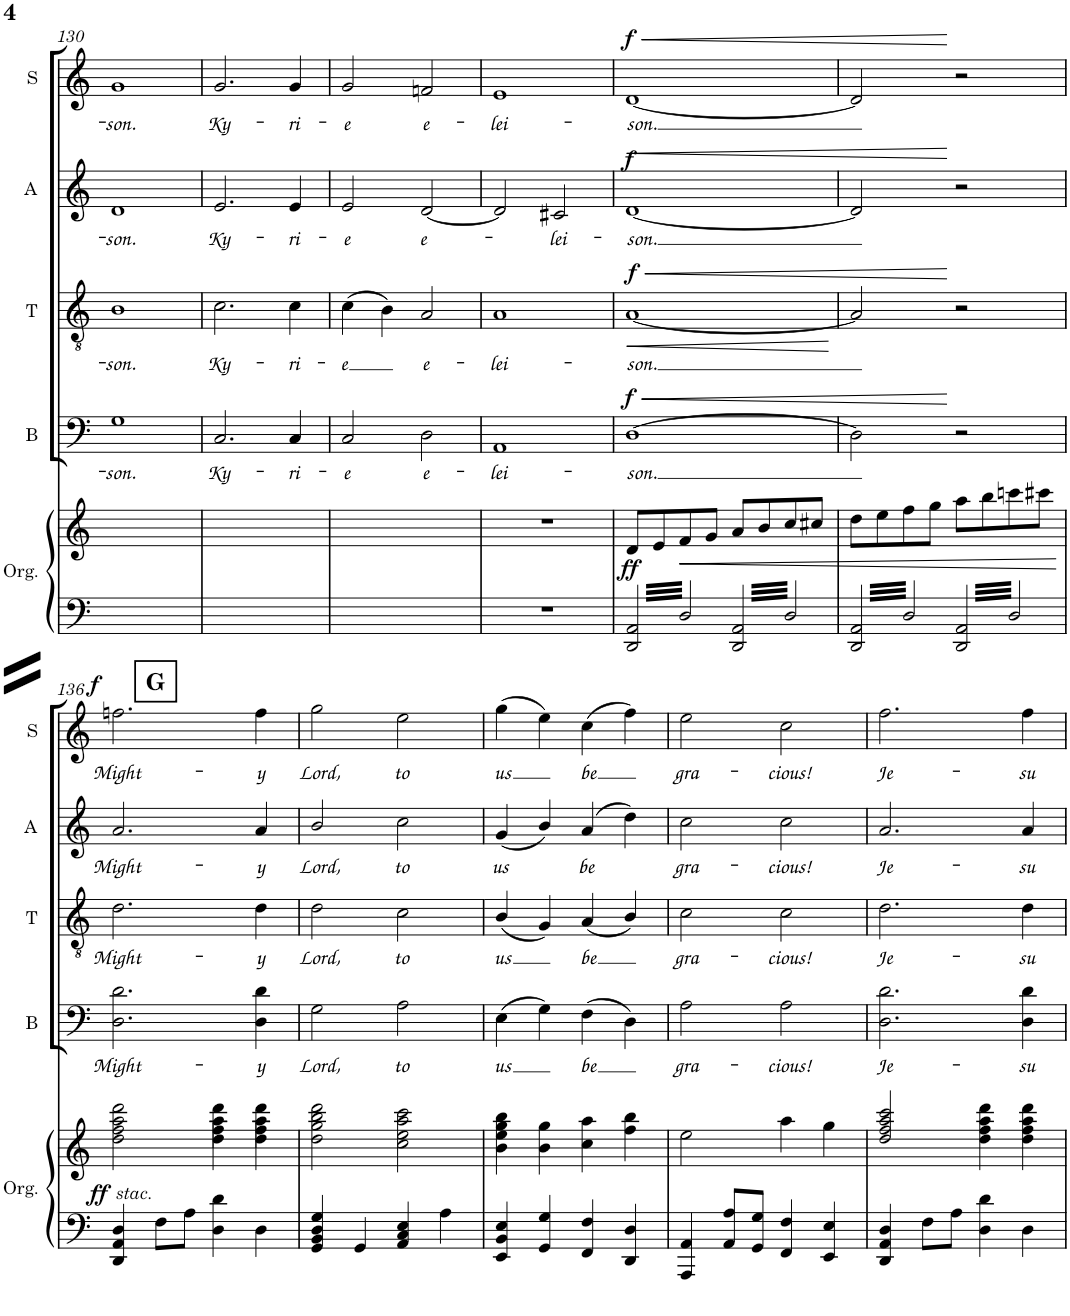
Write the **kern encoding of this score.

**kern	**kern	**dynam	**kern	**text	**dynam	**kern	**text	**dynam	**kern	**text	**dynam	**kern	**text	**dynam
*part5	*part5	*part5	*part4	*part4	*part4	*part3	*part3	*part3	*part2	*part2	*part2	*part1	*part1	*part1
*staff6	*staff5	*staff5/6	*staff4	*staff4	*staff4	*staff3	*staff3	*staff3	*staff2	*staff2	*staff2	*staff1	*staff1	*staff1
*I"Orgue	*	*	*I"Basse	*	*	*I"Ténor	*	*	*I"Alto	*	*	*I"Soprano	*	*
*I'Org.	*	*	*I'B	*	*	*I'T	*	*	*I'A	*	*	*I'S	*	*
!!LO:PB:g=z
*clefF4	*clefG2	*	*clefF4	*	*	*clefGv2	*	*	*clefG2	*	*	*clefG2	*	*
*	*	*	*ITrd7c12	*	*	*	*	*	*ITrd1c2	*	*	*	*	*
*k[]	*k[]	*	*k[]	*	*	*k[]	*	*	*k[]	*	*	*k[]	*	*
*M2/2	*M2/2	*	*M2/2	*	*	*M2/2	*	*	*M2/2	*	*	*M2/2	*	*
*met(c|)	*met(c|)	*	*met(c|)	*	*	*met(c|)	*	*	*met(c|)	*	*	*met(c|)	*	*
=130	=130	=130	=130	=130	=130	=130	=130	=130	=130	=130	=130	=130	=130	=130
!	!	!	!	!LO:LY:b	!	!	!LO:LY:b	!	!	!LO:LY:b	!	!	!LO:LY:b	!
1ryy	1ryy	.	1G	-son.	.	1B	-son.	.	1d	-son.	.	1g	-son.	.
=131	=131	=131	=131	=131	=131	=131	=131	=131	=131	=131	=131	=131	=131	=131
!	!	!	!	!LO:LY:b	!	!	!LO:LY:b	!	!	!LO:LY:b	!	!	!LO:LY:b	!
1ryy	1ryy	.	2.C/	Ky-	.	2.c\	Ky-	.	2.e/	Ky-	.	2.g/	Ky-	.
!	!	!	!	!LO:LY:b	!	!	!LO:LY:b	!	!	!LO:LY:b	!	!	!LO:LY:b	!
.	.	.	4C/	-ri-	.	4c\	-ri-	.	4e/	-ri-	.	4g/	-ri-	.
=132	=132	=132	=132	=132	=132	=132	=132	=132	=132	=132	=132	=132	=132	=132
!	!	!	!	!LO:LY:b	!	!	!LO:LY:b	!	!	!LO:LY:b	!	!	!LO:LY:b	!
1ryy	1ryy	.	2C/	-e	.	(4c\	-e	.	2e/	-e	.	2g/	-e	.
.	.	.	.	.	.	4B\)	.	.	.	.	.	.	.	.
!	!	!	!	!LO:LY:b	!	!	!LO:LY:b	!	!	!LO:LY:b	!	!	!LO:LY:b	!
.	.	.	2D\	e-	.	2A/	e-	.	[2d/	e-	.	2fn/	e-	.
=133	=133	=133	=133	=133	=133	=133	=133	=133	=133	=133	=133	=133	=133	=133
!	!	!	!	!LO:LY:b	!	!	!LO:LY:b	!	!	!	!	!	!LO:LY:b	!
1r	1r	.	1AA	-lei-	.	1A	-lei-	.	2d/]	.	.	1e	-lei-	.
!	!	!	!	!	!	!	!	!	!	!LO:LY:b	!	!	!	!
.	.	.	.	.	.	.	.	.	2c#X/	-lei-	.	.	.	.
=134	=134	=134	=134	=134	=134	=134	=134	=134	=134	=134	=134	=134	=134	=134
!	!	!LO:DY:b	!	!LO:LY:b	!LO:HP:b	!	!LO:LY:b	!LO:HP:b	!	!LO:LY:b	!LO:HP:b	!	!LO:LY:b	!LO:HP:b
!	!	!	!	!	!LO:DY:n=1:a	!	!	!LO:DY:n=1:a	!	!	!LO:DY:n=1:b	!	!	!LO:DY:n=1:a
6.DD/ 6.AA/	8d/L	ff	[1D	-son.	< f	[1A	-son.	< f	[1d	-son.	< f	[1d	-son.	< f
.	8e/	.	.	.	.	.	.	.	.	.	.	.	.	.
6.D/	8f/	.	.	.	.	.	.	.	.	.	.	.	.	.
.	8g/J	.	.	.	.	.	.	.	.	.	.	.	.	.
6.DD/ 6.AA/	8a/L	.	.	.	.	.	.	.	.	.	.	.	.	.
.	8b/	.	.	.	.	.	.	.	.	.	.	.	.	.
6.D/	8cc/	.	.	.	.	.	.	.	.	.	.	.	.	.
.	8cc#X/J	.	.	.	.	.	.	.	.	.	.	.	.	.
.	.	.	.	.	.	.	.	[	.	.	.	.	.	.
=135	=135	=135	=135	=135	=135	=135	=135	=135	=135	=135	=135	=135	=135	=135
!	!	!	!	!	!	!	!	!LO:HP:b	!	!	!	!	!	!
6.DD/ 6.AA/	8dd\L	.	2D\]	.	.	2A/]	.	<	2d/]	.	.	2d/]	.	.
.	8ee\	.	.	.	.	.	.	.	.	.	.	.	.	.
6.D/	8ff\	.	.	.	.	.	.	.	.	.	.	.	.	.
.	8gg\J	.	.	.	.	.	.	.	.	.	.	.	.	.
6.DD/ 6.AA/	8aa\L	.	2r	.	[	2r	.	[	2r	.	[	2r	.	[
.	8bb\	.	.	.	.	.	.	.	.	.	.	.	.	.
6.D/	8cccn\	.	.	.	.	.	.	.	.	.	.	.	.	.
.	8ccc#X\J	.	.	.	.	.	.	.	.	.	.	.	.	.
!!LO:LB:g=z
=136	=136	=136	=136	=136	=136	=136	=136	=136	=136	=136	=136	=136	=136	=136
*	*^	*	*	*	*	*	*	*	*	*	*	*	*	*
!	!	!	!	!	!	!	!	!	!	!	!	!	!LO:TX:a:B:t=G	!	!
!	!	!	!LO:DY:b	!	!LO:LY:b	!	!	!LO:LY:b	!	!	!LO:LY:b	!	!	!LO:LY:b	!
!	!	!	!LO:DY:n=1:b	!	!	!	!	!	!	!	!	!	!	!	!LO:DY:a
4DD/ 4AA/ 4D/	2dd\ 2ff\ 2aa\ 2ddd\	2ryy	ff other-dynamics	2.D\ 2.d\	Might-	.	2.d\	Might-	.	2.a/	Might-	.	2.ffn\	Might-	f
8F\L	.	.	.	.	.	.	.	.	.	.	.	.	.	.	.
8A\J	.	.	.	.	.	.	.	.	.	.	.	.	.	.	.
4D\ 4d\	4ddd\	4dd\ 4ff\ 4aa\	.	.	.	.	.	.	.	.	.	.	.	.	.
!	!	!	!	!	!LO:LY:b	!	!	!LO:LY:b	!	!	!LO:LY:b	!	!	!LO:LY:b	!
4D\	4ddd\	4dd\ 4ff\ 4aa\	.	4D\ 4d\	-y	.	4d\	-y	.	4a/	-y	.	4ff\	-y	.
=137	=137	=137	=137	=137	=137	=137	=137	=137	=137	=137	=137	=137	=137	=137	=137
!	!	!	!	!	!LO:LY:b	!	!	!LO:LY:b	!	!	!LO:LY:b	!	!	!LO:LY:b	!
*	*v	*v	*	*	*	*	*	*	*	*	*	*	*	*	*
4GG/ 4BB/ 4D/ 4G/	2dd\ 2gg\ 2bb\ 2ddd\	.	2G\	Lord,	.	2d\	Lord,	.	2b/	Lord,	.	2gg\	Lord,	.
4GG/	.	.	.	.	.	.	.	.	.	.	.	.	.	.
!	!	!	!	!LO:LY:b	!	!	!LO:LY:b	!	!	!LO:LY:b	!	!	!LO:LY:b	!
4AA/ 4C/ 4E/	2cc\ 2ee\ 2aa\ 2ccc\	.	2A\	to	.	2c\	to	.	2cc\	to	.	2ee\	to	.
4A\	.	.	.	.	.	.	.	.	.	.	.	.	.	.
=138	=138	=138	=138	=138	=138	=138	=138	=138	=138	=138	=138	=138	=138	=138
!	!	!	!	!LO:LY:b	!	!	!LO:LY:b	!	!	!LO:LY:b	!	!	!LO:LY:b	!
4EE/ 4BB/ 4E/	4b\ 4ee\ 4gg\ 4bb\	.	(4E\	us	.	(4B/	us	.	(4g/	us	.	(4gg\	us	.
4GG/ 4G/	4b\ 4gg\	.	4G\)	.	.	4G/)	.	.	4b/)	.	.	4ee\)	.	.
!	!	!	!	!LO:LY:b	!	!	!LO:LY:b	!	!	!LO:LY:b	!	!	!LO:LY:b	!
4FF/ 4F/	4cc\ 4aa\	.	(4F\	be	.	(4A/	be	.	(4a/	be	.	(4cc\	be	.
4DD/ 4D/	4ff\ 4bb\	.	4D\)	.	.	4B/)	.	.	4dd\)	.	.	4ff\)	.	.
=139	=139	=139	=139	=139	=139	=139	=139	=139	=139	=139	=139	=139	=139	=139
!	!	!	!	!LO:LY:b	!	!	!LO:LY:b	!	!	!LO:LY:b	!	!	!LO:LY:b	!
4AAA/ 4AA/	2ee\	.	2A\	gra-	.	2c\	gra-	.	2cc\	gra-	.	2ee\	gra-	.
8AA/ 8A/L	.	.	.	.	.	.	.	.	.	.	.	.	.	.
8GG/ 8G/J	.	.	.	.	.	.	.	.	.	.	.	.	.	.
!	!	!	!	!LO:LY:b	!	!	!LO:LY:b	!	!	!LO:LY:b	!	!	!LO:LY:b	!
4FF/ 4F/	4aa\	.	2A\	-cious!	.	2c\	-cious!	.	2cc\	-cious!	.	2cc\	-cious!	.
4EE/ 4E/	4gg\	.	.	.	.	.	.	.	.	.	.	.	.	.
=140	=140	=140	=140	=140	=140	=140	=140	=140	=140	=140	=140	=140	=140	=140
*	*^	*	*	*	*	*	*	*	*	*	*	*	*	*
!	!	!	!	!	!LO:LY:b	!	!	!LO:LY:b	!	!	!LO:LY:b	!	!	!LO:LY:b	!
4DD/ 4AA/ 4D/	2dd/ 2ff/ 2aa/ 2ccc/	2ryy	.	2.D\ 2.d\	Je-	.	2.d\	Je-	.	2.a/	Je-	.	2.ff\	Je-	.
8F\L	.	.	.	.	.	.	.	.	.	.	.	.	.	.	.
8A\J	.	.	.	.	.	.	.	.	.	.	.	.	.	.	.
4D\ 4d\	2ryy	4dd\ 4ff\ 4aa\ 4ddd\	.	.	.	.	.	.	.	.	.	.	.	.	.
!	!	!	!	!	!LO:LY:b	!	!	!LO:LY:b	!	!	!LO:LY:b	!	!	!LO:LY:b	!
4D\	.	4dd\ 4ff\ 4aa\ 4ddd\	.	4D\ 4d\	-su	.	4d\	-su	.	4a/	-su	.	4ff\	-su	.
*	*v	*v	*	*	*	*	*	*	*	*	*	*	*	*	*
=	=	=	=	=	=	=	=	=	=	=	=	=	=	=
*-	*-	*-	*-	*-	*-	*-	*-	*-	*-	*-	*-	*-	*-	*-
